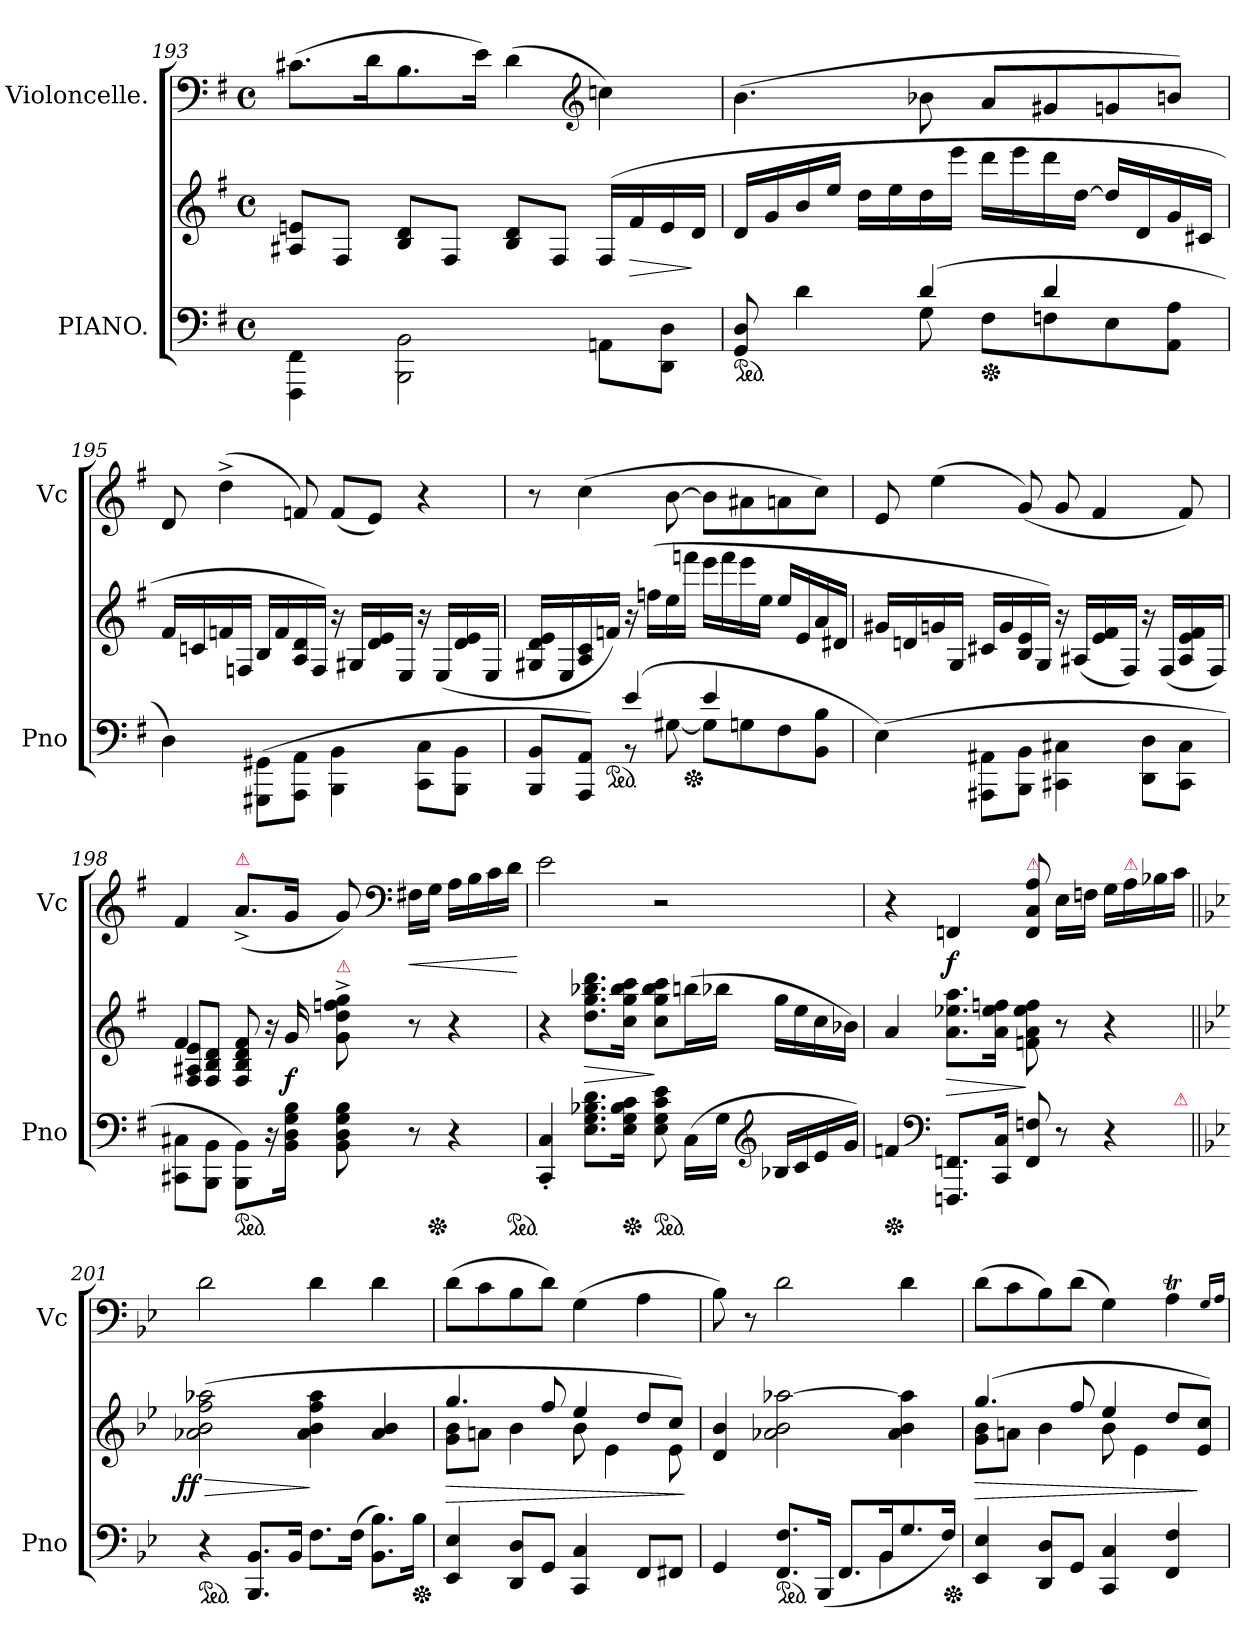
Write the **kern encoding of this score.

**kern	**kern	**dynam	**kern	**dynam
*part2	*part2	*part2	*part1	*part1
*staff3	*staff2	*staff2/3	*staff1	*staff1
*I"PIANO.	*	*	*I"Violoncelle.	*
*I'Pno	*	*	*I'Vc	*
*clefF4	*clefG2	*	*clefF4	*
*k[f#]	*k[f#]	*	*k[f#]	*
*M4/4	*M4/4	*	*M4/4	*
*met(c)	*met(c)	*	*met(c)	*
=193	=193	=193	=193	=193
4FFF#\ 4FF#\	8A#X 8enL	.	(>8.c#X!L	.
.	8F#/J	.	.	.
.	.	.	16d!K	.
2BBB\ 2BB\	8B 8dL	.	8.B!	.
.	8F#/J	.	.	.
.	.	.	16e!Jk)	.
.	8B 8dL	.	(>4d!	.
.	8F#/J	.	.	.
*	*	*	*clefG2	*
8AAn\L	(>16F#/LL	.	4ccn!)	.
.	16f#	>	.	.
8DD 8DJ	16e	.	.	.
.	16dJJ	]	.	.
=194	=194	=194	=194	=194
*^	*	*	*	*
*ped	*	*	*	*	*
8GG 8D	8rgyy	16dLL	.	(>4.b!	.
.	.	16g	.	.	.
4rbyy	4d	16b	.	.	.
.	.	16eeJJ	.	.	.
.	.	16ddLL	.	.	.
.	.	16ee	.	.	.
(>4d	8G	16dd	.	8b-X!	.
.	.	16eeeJJ	.	.	.
*Xped	*	*	*	*	*
.	8F#L	16dddLL	.	8a!L	.
.	.	16eee	.	.	.
4d	8Fn	16ddd	.	8g#X!	.
.	.	[16ddJJ	.	.	.
.	8E	16ddLL]	.	8gn!	.
.	.	16d	.	.	.
8reyy	8AA 8AJ	16g	.	8bn!J)	.
.	.	16c#XJJ	.	.	.
*v	*v	*	*	*	*
=195	=195	=195	=195	=195
4D)	16f#LL	.	8d!	.
.	16cn	.	.	.
.	16fn	.	(>4dd^<!	.
.	16Fn/JJ	.	.	.
(<8GGG#X\ 8GG#X\L	16B/LL	.	.	.
.	16f	.	.	.
8AAA\ 8AA\J	16A/ 16d/	.	8fn!)	.
.	16F/JJ)	.	.	.
4BBB\ 4BB\	16r	.	(<8f!L	.
.	16G#XLL	.	.	.
.	16d 16e	.	8e!J)	.
.	16E/JJ	.	.	.
8CC\ 8C\L	16r	.	4r	.
.	(>16E/LL	.	.	.
8BBB 8BBJ	16d 16e	.	.	.
.	16E/JJ	.	.	.
=196	=196	=196	=196	=196
*^	*	*	*	*
4rAyy	8BBB 8BBL	16G#X/ 16d/ 16e/LL	.	8r	.
.	.	16E/	.	.	.
.	8AAA 8AAJ)	16A/ 16c/	.	(>4cc!	.
*ped	*	*	*	*	*
.	.	16fnJJ)	.	.	.
(>4e	8r	16r	.	.	.
.	.	(>16ffnLL	.	.	.
.	[8G#X	16ee	.	[8b!	.
*Xped	*	*	*	*	*
.	.	16fffnJJ	.	.	.
4e	8G#L]	16eeeLL	.	8b!L]	.
.	.	16fff	.	.	.
.	8Gn	16eee	.	8a#X!\	.
.	.	16eeJJ	.	.	.
4reyy	8F#	16ee/LL	.	8an!	.
.	.	16e	.	.	.
.	8BB 8BJ	16a	.	8cc!J)	.
.	.	16d#XJJ	.	.	.
*v	*v	*	*	*	*
=197	=197	=197	=197	=197
(<4E)	16g#XLL	.	8e!	.
.	16dn	.	.	.
.	16gn	.	(>4ee!	.
.	16G/JJ	.	.	.
8AAA#X\ 8AA#X\L	16c#XLL	.	.	.
.	16g	.	.	.
8BBB 8BBJ	16B 16e	.	(<8g!)	.
.	16G/JJ)	.	.	.
4CC#X\ 4C#X\	16r	.	8g!	.
.	(>16A#X/LL	.	.	.
.	16e 16f#	.	4f#!	.
.	16F#/JJ)	.	.	.
8DD 8DL	16r	.	.	.
.	(>16F#/LL	.	.	.
8CC#\ 8C#\J	16A#/ 16e/ 16f#/	.	8f#!)	.
.	16F#/JJ)	.	.	.
=198	=198	=198	=198	=198
*	*^	*	*	*
*	*	*^	*	*	*
8CC#X 8C#XL	4f#	8F#/ 8A#X/ 8e/L	2ryy	.	4f#!	.
8BBB\ 8BB\J	.	8F#/ 8B/ 8d/J	.	.	.	.
!	!	!	!	!	!LO:TX:a:color=crimson:t=⚠	!
*ped	*	*	*	*	*	*
8BBB\ 8BB\L)	8F#/ 8B/ 8d/ 8f#/	4rcccyy	.	.	(<8.a^<!L	.
16r	16r	.	.	.	.	.
16BB 16D 16G 16BJk	16g/	.	.	f	16g!Jk	.
!	!LO:TX:a:color=crimson:t=⚠	!	!	!	!	!
8BB 8D 8G 8B	2rcccyy	8g^< 8dd^< 8ffn^< 8gg^<	8.ryy	.	8g!)	.
*	*	*	*	*	*clefF4	*
!	!	!	!	!	!	!LO:HP:b
8r	.	8r	.	.	16F#X!LL	<
*Xped	*	*	*	*	*	*
.	.	.	4ryy	.	16G!JJ	.
4r	.	4r	.	.	16A!LL	.
.	.	.	.	.	16B!	.
.	.	.	.	.	16c!	.
*ped	*	*	*	*	*	*
.	.	.	16ryy	.	16d!JJ	.
.	.	.	.	.	.	[
*	*v	*v	*v	*	*	*
=199	=199	=199	=199	=199
4CC'< 4C'<	4r	.	2e!	.
8.E 8.G 8.B-X 8.dL	8.dd 8.gg 8.bb-X 8.dddL	>	.	.
*Xped	*	*	*	*
16E 16G 16B- 16cJk	16cc 16gg 16bb- 16cccJk	.	.	.
*ped	*	*	*	*
8E\ 8G\ 8c\ 8e\	8cc 8gg 8bb- 8cccL	]	2r	.
(>16CLL	(>16bbnL	.	.	.
16GJJ	16bb-XJJ	.	.	.
*clefG2	*	*	*	*
16B-XLL	16ggLL	.	.	.
16c	16ee	.	.	.
16e	16cc	.	.	.
16gJJ)	16b-XJJ)	.	.	.
=200	=200	=200	=200	=200
*^	*	*	*	*
*Xped	*	*	*	*	*
4fn	2...ryy	4a/	.	4r	.
*clefF4	*	*	*	*	*
8.FFFn 8.FFnL	.	8.a 8.ee-X 8.aaL	>	4FFn!	f
16CC 16CJk	.	16a 16ee- 16ffnJk	.	.	.
!	!	!	!	!LO:TX:a:color=crimson:t=⚠	!
8FF 8Fn	.	8fn 8a 8ee- 8ff	]	8FF! 8C! 8A!	.
8r	.	8r	.	16E!LL	.
.	.	.	.	16Fn!JJ	.
4r	.	4r	.	16G!LL	.
!	!	!	!	!LO:TX:a:color=crimson:t=⚠	!
.	.	.	.	16A!	.
.	.	.	.	16B-X!	.
!	!LO:TX:a:color=crimson:t=⚠	!	!	!	!
.	16ryy	.	.	16c!JJ	.
*v	*v	*	*	*	*
=201||	=201||	=201||	=201||	=201||
*k[b-e-]	*k[b-e-]	*	*k[b-e-]	*
*^	*	*	*	*
!	!	!	!LO:DY:n=1:rj	!	!
*v	*v	*	*	*	*
*ped	*	*	*	*
4r	(>2a-X 2b- 2ff 2aa-X	> ff	2d!	.
8.BBB- 8.BB-L	.	.	.	.
16BB-Jk	.	.	.	.
8.FL	4a- 4b- 4ff 4aa-	]	4d!	.
(>16FJk	.	.	.	.
8.BB- 8.B-L)	4a- 4b-	.	4d!	.
*Xped	*	*	*	*
16B-Jk	.	.	.	.
=202	=202	=202	=202	=202
*	*^	*	*	*
4EE- 4E-	4.gg	8g 8b-L	>	(>8d!L	.
.	.	8anJ	.	8c!	.
8DD 8DL	.	4b-	.	8B-!	.
8GGJ	8ff	.	.	8d!J)	.
4CC 4C	4ee-	8b-	.	(>4G!	.
.	.	4e-	.	.	.
8FFL	8ddL	.	.	4A!	.
8FF#XJ	8ccJ)	8e-	.	.	.
*	*v	*v	*	*	*
.	.	]	.	.
=203	=203	=203	=203	=203
*^	*	*	*	*
4GG/	2rAAAyy	4d 4b-	.	8B-!)	.
.	.	.	.	8r	.
*ped	*	*	*	*	*
8.FF 8.FL	.	2a-X 2b- [2aa-X	.	2d!	.
(<16BBB-Jk	.	.	.	.	.
8.FFL	8.rgyy	.	.	.	.
16BB-K	4BB-\	.	.	.	.
8.G/	.	4a- 4b- 4aa-]	.	4d!	.
16FJk)	16rEEyy	.	.	.	.
*Xped	*	*	*	*	*
*v	*v	*	*	*	*
=204	=204	=204	=204	=204
*	*^	*	*	*
4EE- 4E-	(>4.gg	8g 8b-L	>	(>8d!L	.
.	.	8anJ	.	8c!	.
8DD 8DL	.	4b-	.	8B-!)	.
8GGJ	8ff	.	.	(>8d!J	.
4CC 4C	4ee-	8b-	.	4G!)	.
.	.	4e-	.	.	.
4FF 4F	8ddL	.	.	4At!	.
.	8e- 8ccJ)	8ryy	]	.	.
*	*v	*v	*	*	*
.	.	.	16qqG!/LL	.
.	.	.	16qqA!/JJ	.
=	=	=	=	=
*-	*-	*-	*-	*-
